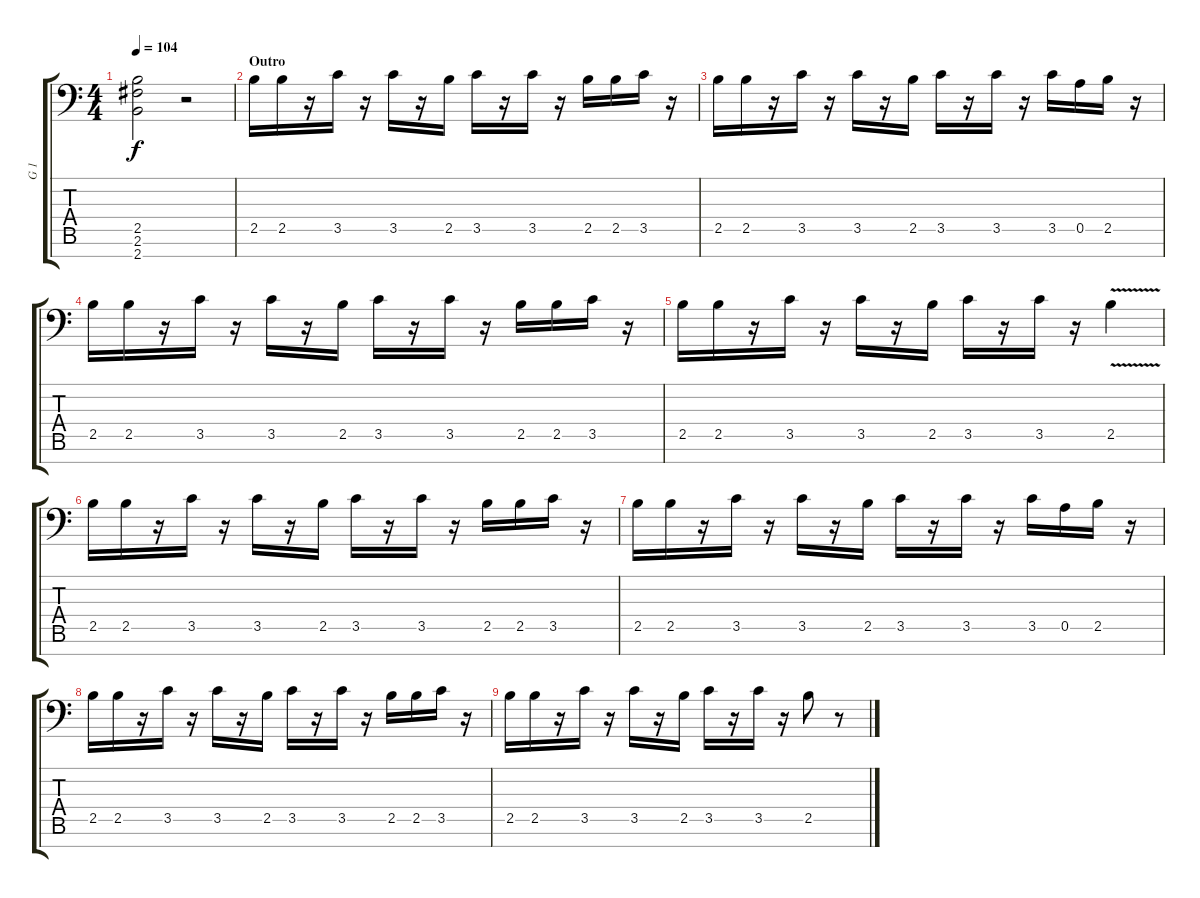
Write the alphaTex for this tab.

\track ("G 1" "G 1") {instrument distortionguitar}
\staff {score tabs}
\tuning (E4 B3 G3 D3 A2 E2 A1) {hide}
\ts (4 4)
\tempo 104
\clef f4
\ks c
(2.5 2.6 2.7).2{dy f} r.2 |
\section ("" "Outro")
2.5.16{instrument violin} 2.5.16 r.16 3.5.16 r.16 3.5.16 r.16 2.5.16 3.5.16 r.16 3.5.16 r.16 2.5.16 2.5.16 3.5.16 r.16 |
2.5.16 2.5.16 r.16 3.5.16 r.16 3.5.16 r.16 2.5.16 3.5.16 r.16 3.5.16 r.16 3.5.16 0.5.16 2.5.16 r.16 |
2.5.16 2.5.16 r.16 3.5.16 r.16 3.5.16 r.16 2.5.16 3.5.16 r.16 3.5.16 r.16 2.5.16 2.5.16 3.5.16 r.16 |
2.5.16 2.5.16 r.16 3.5.16 r.16 3.5.16 r.16 2.5.16 3.5.16 r.16 3.5.16 r.16 2.5{v}.4 |
2.5.16 2.5.16 r.16 3.5.16 r.16 3.5.16 r.16 2.5.16 3.5.16 r.16 3.5.16 r.16 2.5.16 2.5.16 3.5.16 r.16 |
2.5.16 2.5.16 r.16 3.5.16 r.16 3.5.16 r.16 2.5.16 3.5.16 r.16 3.5.16 r.16 3.5.16 0.5.16 2.5.16 r.16 |
2.5.16 2.5.16 r.16 3.5.16 r.16 3.5.16 r.16 2.5.16 3.5.16 r.16 3.5.16 r.16 2.5.16 2.5.16 3.5.16 r.16 |
2.5.16 2.5.16 r.16 3.5.16 r.16 3.5.16 r.16 2.5.16 3.5.16 r.16 3.5.16 r.16 2.5.8 r.8
